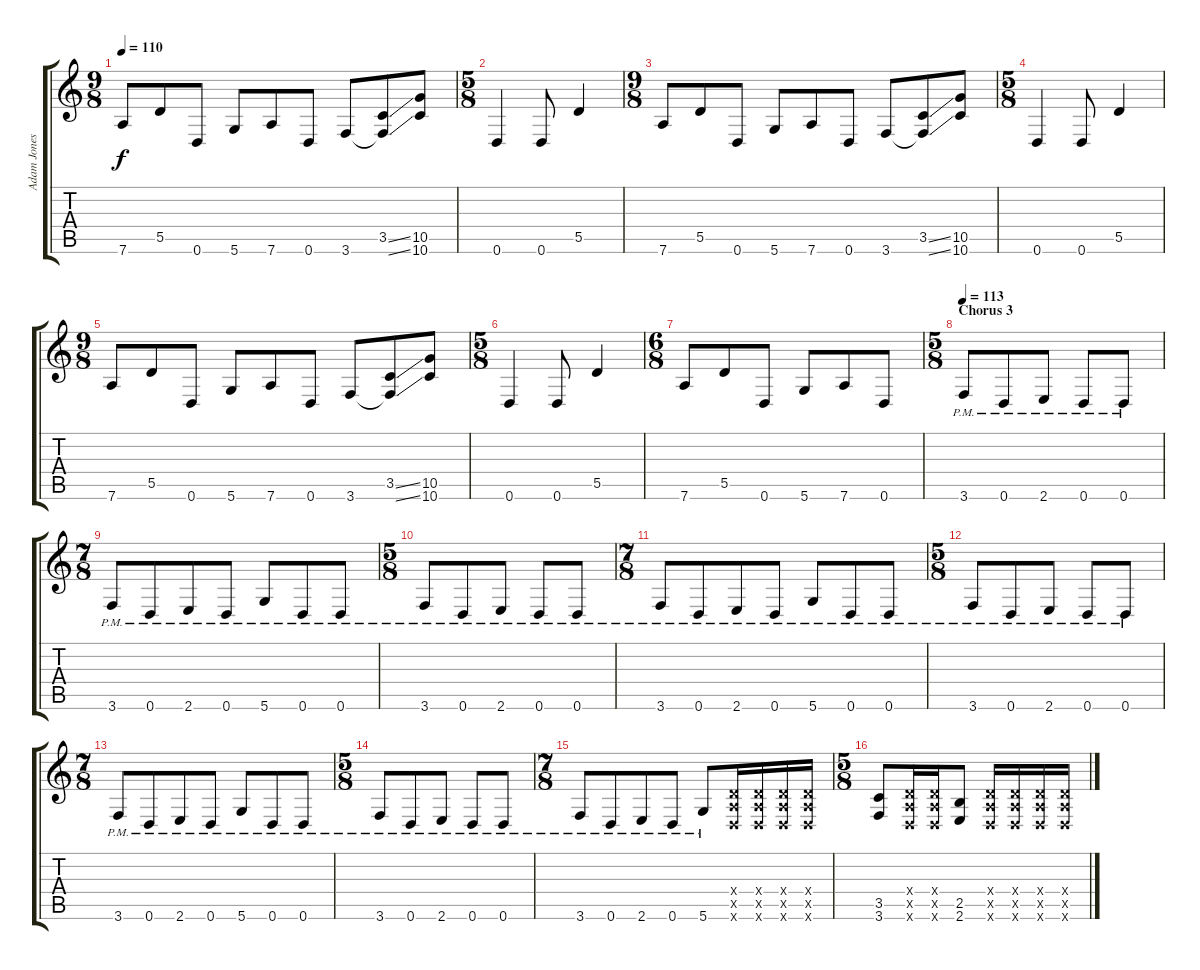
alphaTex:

\track ("Adam Jones" "Adam Jones") {instrument distortionguitar}
\staff {score tabs}
\tuning (E4 B3 G3 D3 A2 D2) {hide}
\ts (9 8)
\tempo 110
\clef g2
\ks c
7.6.8{dy f} 5.5.8 0.6.8 5.6.8 7.6.8 0.6.8 3.6.8 (3.5{ss} 3.6{ss t}).8 (10.5 10.6).8 |
\ts (5 8)
0.6.4 0.6.8 5.5.4 |
\ts (9 8)
7.6.8 5.5.8 0.6.8 5.6.8 7.6.8 0.6.8 3.6.8 (3.5{ss} 3.6{ss t}).8 (10.5 10.6).8 |
\ts (5 8)
0.6.4 0.6.8 5.5.4 |
\ts (9 8)
7.6.8 5.5.8 0.6.8 5.6.8 7.6.8 0.6.8 3.6.8 (3.5{ss} 3.6{ss t}).8 (10.5 10.6).8 |
\ts (5 8)
0.6.4 0.6.8 5.5.4 |
\ts (6 8)
7.6.8 5.5.8 0.6.8 5.6.8 7.6.8 0.6.8 |
\ts (5 8)
\section ("" "Chorus 3")
\tempo 113
3.6{pm}.8 0.6{pm}.8 2.6{pm}.8 0.6{pm}.8 0.6{pm}.8 |
\ts (7 8)
3.6{pm}.8 0.6{pm}.8 2.6{pm}.8 0.6{pm}.8 5.6{pm}.8 0.6{pm}.8 0.6{pm}.8 |
\ts (5 8)
3.6{pm}.8 0.6{pm}.8 2.6{pm}.8 0.6{pm}.8 0.6{pm}.8 |
\ts (7 8)
3.6{pm}.8 0.6{pm}.8 2.6{pm}.8 0.6{pm}.8 5.6{pm}.8 0.6{pm}.8 0.6{pm}.8 |
\ts (5 8)
3.6{pm}.8 0.6{pm}.8 2.6{pm}.8 0.6{pm}.8 0.6{pm}.8 |
\ts (7 8)
3.6{pm}.8 0.6{pm}.8 2.6{pm}.8 0.6{pm}.8 5.6{pm}.8 0.6{pm}.8 0.6{pm}.8 |
\ts (5 8)
3.6{pm}.8 0.6{pm}.8 2.6{pm}.8 0.6{pm}.8 0.6{pm}.8 |
\ts (7 8)
3.6{pm}.8 0.6{pm}.8 2.6{pm}.8 0.6{pm}.8 5.6{pm}.8 (0.4{x} 0.5{x} 0.6{x}).16 (0.4{x} 0.5{x} 0.6{x}).16 (0.4{x} 0.5{x} 0.6{x}).16 (0.4{x} 0.5{x} 0.6{x}).16 |
\ts (5 8)
(3.5 3.6).8 (0.4{x} 0.5{x} 0.6{x}).16 (0.4{x} 0.5{x} 0.6{x}).16 (2.5 2.6).8 (0.4{x} 0.5{x} 0.6{x}).16 (0.4{x} 0.5{x} 0.6{x}).16 (0.4{x} 0.5{x} 0.6{x}).16 (0.4{x} 0.5{x} 0.6{x}).16
